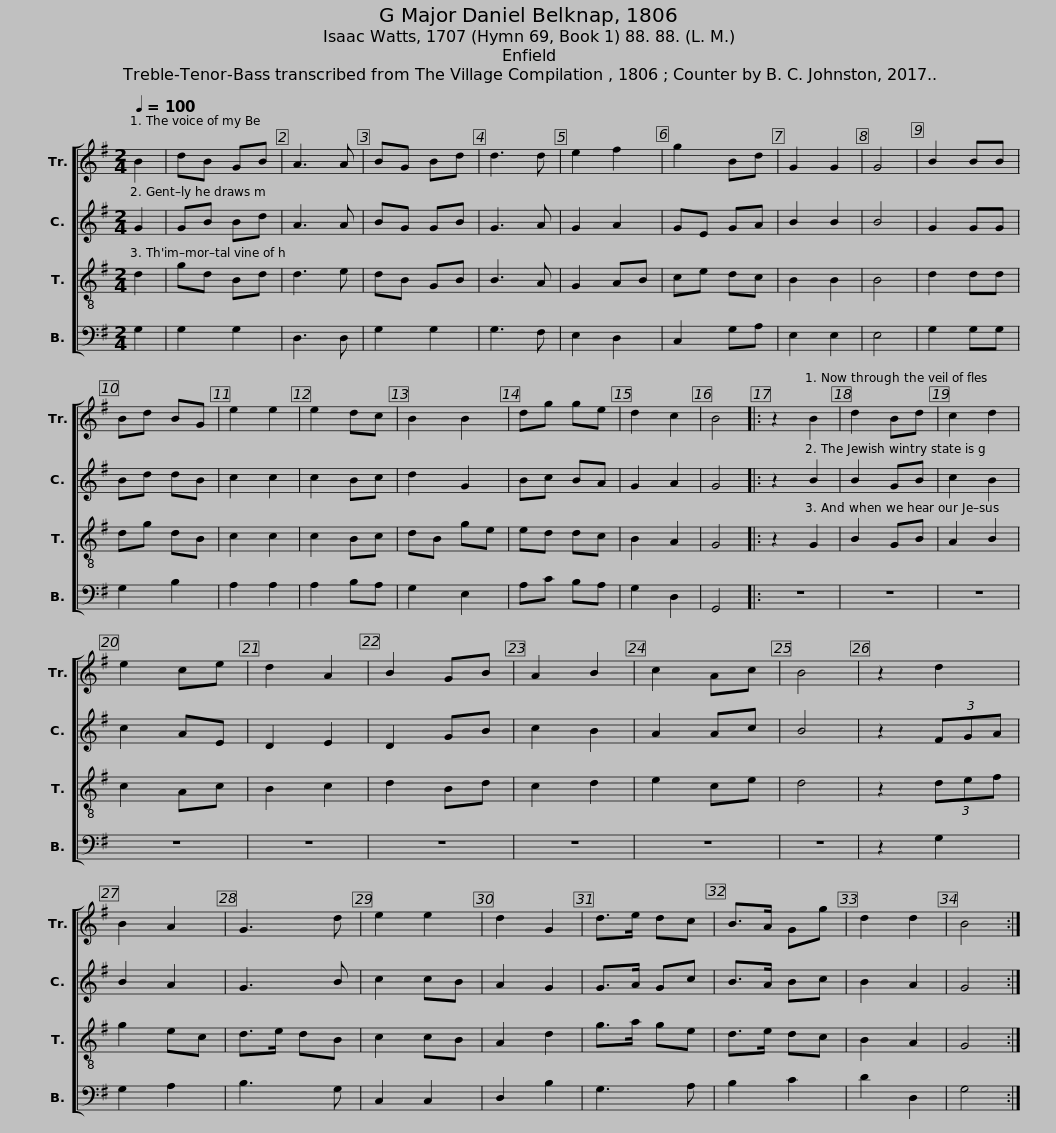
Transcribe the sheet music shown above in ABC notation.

X:1
%%score [ 1 2 3 4 ]
L:1/8
Q:1/4=100
M:2/4
I:linebreak $
K:G
V:1 treble
V:2 treble
V:3 treble-8
V:4 bass
V:1
 B2 | dB GB | A3 A | BG Bd | d3 d | %5
 e2 f2 | g2 Bd | G2 G2 | G4 | B2 BB | %10
 Bd BG | e2 e2 | e2 dc | B2 B2 |$ dg ge | %15
 d2 c2 | B4 |:$ z2 B2 | d2 Bd | c2 d2 | %20
 e2 ce | d2 A2 | B2 GB | A2 B2 | c2 Ac | %25
 B4 | z2 d2 | B2 A2 | G3 d | e2 e2 | %30
 d2 G2 |$ d>e dc | B>A Gg | d2 d2 | B4 :| %35
V:2
 G2 | GB Bd | A3 A | BG GB | G3 A | %5
 G2 A2 | GE GA | B2 B2 | B4 | G2 GG | %10
 Bd dB | c2 c2 | c2 Bc | d2 G2 |$ Bc BA | %15
 G2 A2 | G4 |:$ z2 B2 | B2 GB | c2 B2 | %20
 c2 AE | D2 E2 | D2 GB | c2 B2 | A2 Ac | %25
 B4 | z2 (3FGA | B2 A2 | G3 B | c2 cB | %30
 A2 G2 |$ G>A Gc | B>A Bc | B2 A2 | G4 :| %35
V:3
 d2 | gd Bd | d3 e | dB GB | B3 A | %5
 G2 AB | ce dc | B2 B2 | B4 | d2 dd | %10
 dg dB | c2 c2 | c2 Bc | dB ge |$ ed dc | %15
 B2 A2 | G4 |:$ z2 G2 | B2 GB | A2 B2 | %20
 c2 Ac | B2 c2 | d2 Bd | c2 d2 | e2 ce | %25
 d4 | z2 (3def | g2 ec | d>e dB | c2 cB | %30
 A2 d2 |$ g>a ge | d>e dc | B2 A2 | G4 :| %35
V:4
 G,2 | G,2 G,2 | D,3 D, | G,2 G,2 | G,3 F, | %5
 E,2 D,2 | C,2 G,A, | E,2 E,2 | E,4 | G,2 G,G, | %10
 G,2 B,2 | A,2 A,2 | A,2 B,A, | G,2 E,2 |$ A,C B,A, | %15
 G,2 D,2 | G,,4 |:$ z4 | z4 | z4 | %20
 z4 | z4 | z4 | z4 | z4 | %25
 z4 | z2 G,2 | G,2 A,2 | B,3 G, | C,2 C,2 | %30
 D,2 B,2 |$ G,3 A, | B,2 C2 | D2 D,2 | G,4 :| %35
